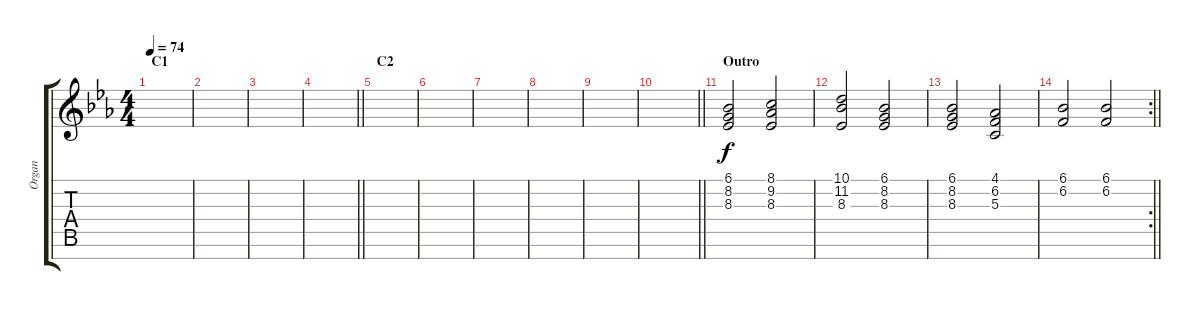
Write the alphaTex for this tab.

\track ("Organ" "Organ") {instrument drawbarorgan}
\staff {score tabs}
\tuning (E4 B3 G3 D3 A2 E2 B1) {hide}
\ts (4 4)
\section ("" "C1")
\tempo 74
\clef g2
\ks eb
|
|
|
\barLineRight lightlight
|
\section ("" "C2")
|
|
|
|
|
\barLineRight lightlight
|
\section ("" "Outro")
(6.1 8.2 8.3).2 (8.1 9.2 8.3).2 |
(10.1 11.2 8.3).2 (6.1 8.2 8.3).2 |
(6.1 8.2 8.3).2 (4.1 6.2 5.3).2 |
\rc 2
\barLineRight lightlight
(6.1 6.2).2 (6.1 6.2).2
